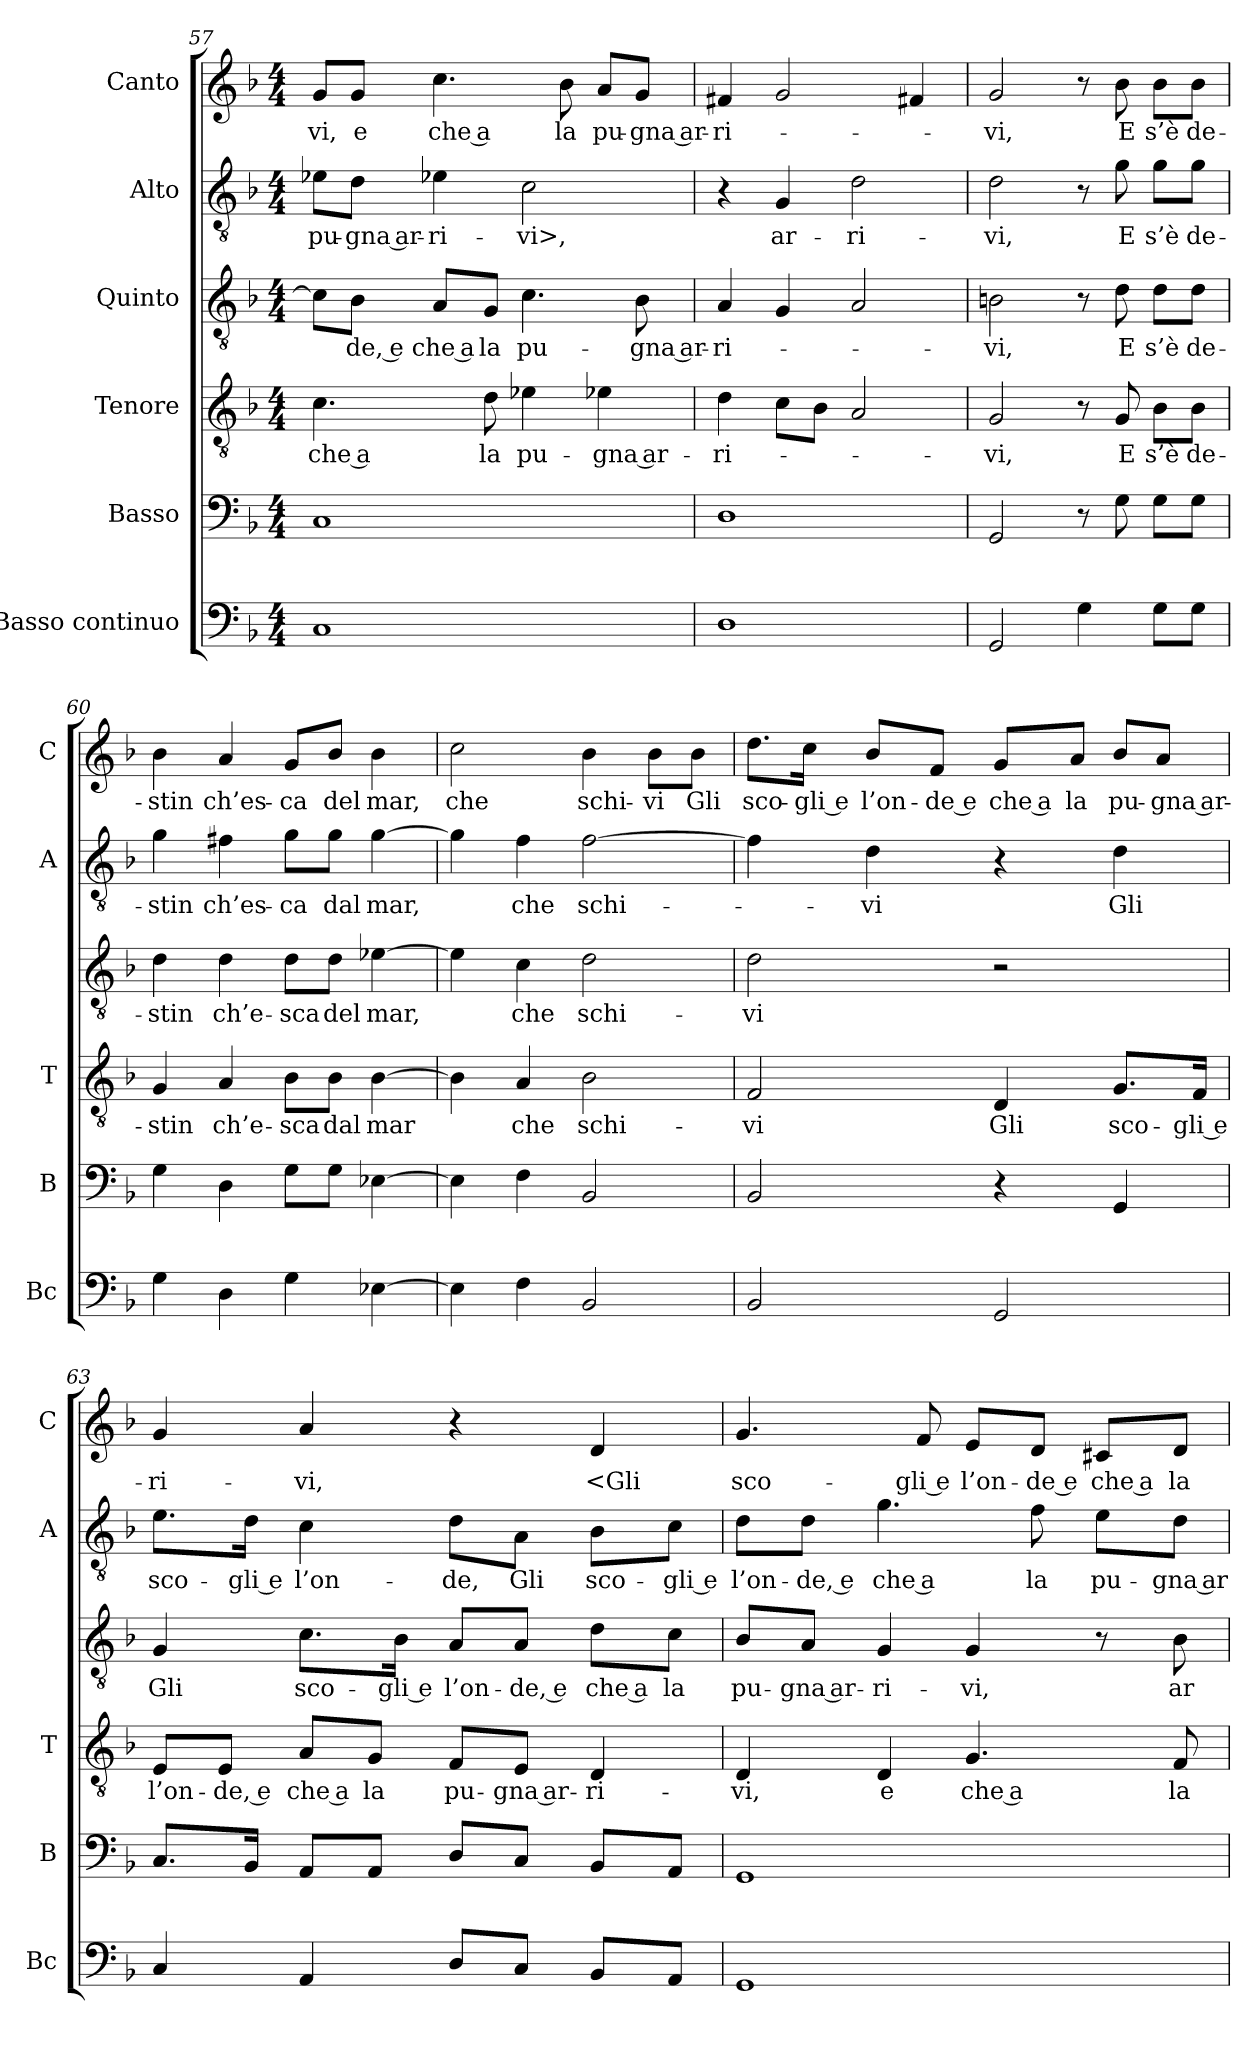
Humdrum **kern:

**kern	**kern	**kern	**text	**kern	**text	**kern	**text	**kern	**text
*part6	*part5	*part4	*part4	*part3	*part3	*part2	*part2	*part1	*part1
*staff6	*staff5	*staff4	*staff4	*staff3	*staff3	*staff2	*staff2	*staff1	*staff1
*I"Basso continuo	*I"Basso	*I"Tenore	*	*I"Quinto	*	*I"Alto	*	*I"Canto	*
*I'Bc	*I'B	*I'T	*	*	*	*I'A	*	*I'C	*
*clefF4	*clefF4	*clefGv2	*	*clefGv2	*	*clefGv2	*	*clefG2	*
*k[b-]	*k[b-]	*k[b-]	*	*k[b-]	*	*k[b-]	*	*k[b-]	*
*F:	*F:	*F:	*	*F:	*	*F:	*	*F:	*
*M4/4	*M4/4	*M4/4	*	*M4/4	*	*M4/4	*	*M4/4	*
=57	=57	=57	=57	=57	=57	=57	=57	=57	=57
1C	1C	4.c	che a	8c\L]	.	8e-X\L	pu-	8g/L	-vi,
.	.	.	.	8B-\J	-de, e	8d\J	-gna ar-	8g/J	e
.	.	.	.	8A/L	che a	4e-X	-ri-	4.cc	che a
.	.	8d	la	8G/J	la	.	.	.	.
.	.	4e-X	pu-	4.c	pu-	2c	-vi>,	.	.
.	.	.	.	.	.	.	.	8b-	la
.	.	4e-X	-gna ar-	.	.	.	.	8a/L	pu-
.	.	.	.	8B-	-gna ar-	.	.	8g/J	-gna ar-
=58	=58	=58	=58	=58	=58	=58	=58	=58	=58
1D	1D	4d	-ri-	4A	-ri-	4r	.	4f#X	-ri-
.	.	8c\L	.	4G	.	4G	ar-	2g	.
.	.	8B-\J	.	.	.	.	.	.	.
.	.	2A	.	2A	.	2d	-ri-	.	.
.	.	.	.	.	.	.	.	4f#X	.
=59	=59	=59	=59	=59	=59	=59	=59	=59	=59
2GG	2GG	2G	-vi,	2Bn	-vi,	2d	-vi,	2g	-vi,
4G	8r	8r	.	8r	.	8r	.	8r	.
.	8G	8G	E	8d	E	8g	E	8b-	E
8G\L	8G\L	8B-\L	s’è	8d\L	s’è	8g\L	s’è	8b-\L	s’è
8G\J	8G\J	8B-\J	de-	8d\J	de-	8g\J	de-	8b-\J	de-
=60	=60	=60	=60	=60	=60	=60	=60	=60	=60
4G	4G	4G	-stin	4d	-stin	4g	-stin	4b-	-stin
4D	4D	4A	ch’e-	4d	ch’e-	4f#X	ch’es-	4a	ch’es-
4G	8G\L	8B-\L	-sca	8d\L	-sca	8g\L	-ca	8g/L	-ca
.	8G\J	8B-\J	dal	8d\J	del	8g\J	dal	8b-/J	del
[4E-X	[4E-X	[4B-	mar	[4e-X	mar,	[4g	mar,	4b-	mar,
=61	=61	=61	=61	=61	=61	=61	=61	=61	=61
4E-]	4E-]	4B-]	.	4e-]	.	4g]	.	2cc	che
4F	4F	4A	che	4c	che	4f	che	.	.
2BB-	2BB-	2B-	schi-	2d	schi-	[2f	schi-	4b-	schi-
.	.	.	.	.	.	.	.	8b-\L	-vi
.	.	.	.	.	.	.	.	8b-\J	Gli
=62	=62	=62	=62	=62	=62	=62	=62	=62	=62
2BB-	2BB-	2F	-vi	2d	-vi	4f]	.	8.dd\L	sco-
.	.	.	.	.	.	.	.	16cc\Jk	-gli e
.	.	.	.	.	.	4d	-vi	8b-/L	l’on-
.	.	.	.	.	.	.	.	8f/J	-de e
2GG	4r	4D	Gli	2r	.	4r	.	8g/L	che a
.	.	.	.	.	.	.	.	8a/J	la
.	4GG	8.G/L	sco-	.	.	4d	Gli	8b-/L	pu-
.	.	.	.	.	.	.	.	8a/J	-gna ar-
.	.	16F/Jk	-gli e	.	.	.	.	.	.
=63	=63	=63	=63	=63	=63	=63	=63	=63	=63
4C	8.C/L	8E/L	l’on-	4G	Gli	8.e\L	sco-	4g	-ri-
.	.	8E/J	-de, e	.	.	.	.	.	.
.	16BB-/Jk	.	.	.	.	16d\Jk	-gli e	.	.
4AA	8AA/L	8A/L	che a	8.c\L	sco-	4c	l’on-	4a	-vi,
.	8AA/J	8G/J	la	.	.	.	.	.	.
.	.	.	.	16B-\Jk	-gli e	.	.	.	.
8D/L	8D/L	8F/L	pu-	8A/L	l’on-	8d\L	-de,	4r	.
8C/J	8C/J	8E/J	-gna ar-	8A/J	-de, e	8A\J	Gli	.	.
8BB-/L	8BB-/L	4D	-ri-	8d\L	che a	8B-\L	sco-	4d	<Gli
8AA/J	8AA/J	.	.	8c\J	la	8c\J	-gli e	.	.
=64	=64	=64	=64	=64	=64	=64	=64	=64	=64
1GG	1GG	4D	-vi,	8B-/L	pu-	8d\L	l’on-	4.g	sco-
.	.	.	.	8A/J	-gna ar-	8d\J	-de, e	.	.
.	.	4D	e	4G	-ri-	4.g	che a	.	.
.	.	.	.	.	.	.	.	8f	-gli e
.	.	4.G	che a	4G	-vi,	.	.	8e/L	l’on-
.	.	.	.	.	.	8f	la	8d/J	-de e
.	.	.	.	8r	.	8e\L	pu-	8c#X/L	che a
.	.	8F	la	8B-	ar-	8d\J	-gna ar-	8d/J	la
=	=	=	=	=	=	=	=	=	=
*-	*-	*-	*-	*-	*-	*-	*-	*-	*-
